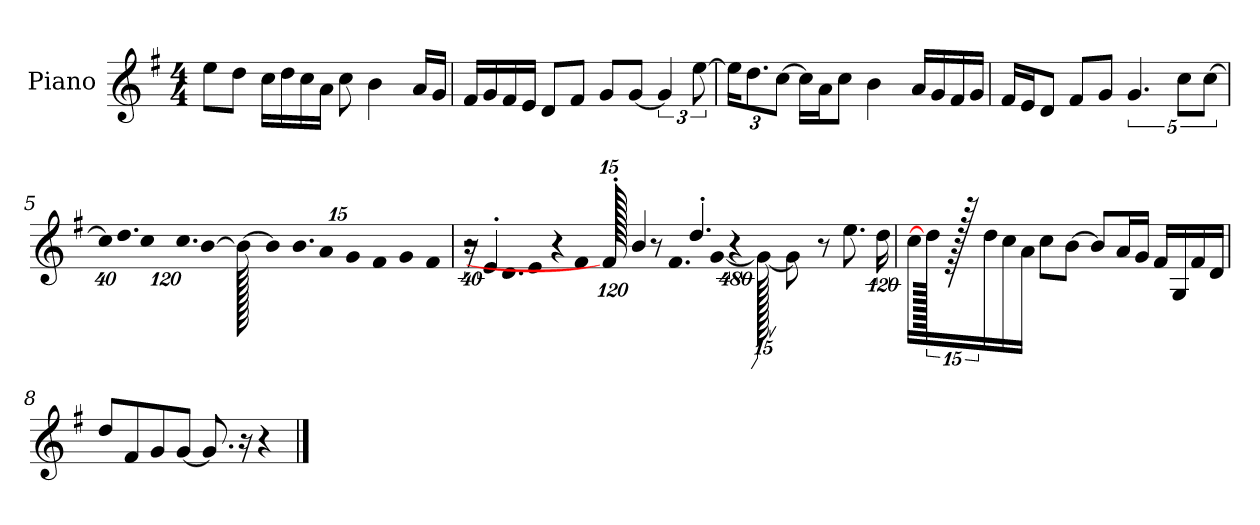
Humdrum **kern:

**kern
*part1
*staff1
*I"Piano
*I'P-no
*clefG2
*k[f#]
*M4/4
*MM90
=1
8ee\L
8dd\J
16cc\LL
16dd\
16cc\
16a\JJ
8cc\
4b\
16a/LL
16g/JJ
=2
16f#/LL
16g/
16f#/
16e/JJ
8d/L
8f#/J
8g/L
[8g/J
6g/]
[12ee\
=3
*Xbrackettup
24ee\KL]
12.dd\
[12cc\J
16cc\LL]
16a\J
8cc\J
4b\
16a/LL
16g/
16f#/
16g/JJ
=4
16f#/LL
16e/J
8d/J
8f#/L
8g/J
*brackettup
5.g/
10cc\L
[10cc\J
!!LO:LB:g=z
=5
*Xbrackettup
!LO:N:vis=32
640%23cc\KLL]
!LO:N:vis=16.
960%103dd\J
!LO:N:vis=8
960%137cc\
!LO:N:vis=16.
960%103cc\L
[384%41b\J
1920b\_
!LO:N:vis=32
640%23b/KLL]
!LO:N:vis=16.
960%103b/
!LO:N:vis=16
1920%137a/
!LO:N:vis=16
1920%137g/
!LO:N:vis=16
1920%137f#/
!LO:N:vis=32
640%23g/K
[160%17f#/J
=6
*^
*	*brackettup
!	!LO:N:vis=32
*	*^
2r	640%23r	1920ryy
.	.	4e'/
!	!LO:N:vis=16.	!
.	960%103d\LL	.
!	!LO:N:vis=16	!
.	1920%137e\	.
!	!LO:N:vis=16	!
.	1920%137f#\	.
.	.	4r
!	!LO:N:vis=16.	!
.	960%103f#\	.
.	[384%41g\J	.
960f#'/]	1920g\_	.
.	8g\]	4b/
8r	.	.
.	8r	.
4.dd'/	.	.
.	8.ee\L	1920%479r
.	[1920%119dd\Jk	.
.	960ryy	960ryy
*v	*v	*v
=7
16cc\LL
1920dd\]
1920r
16dd\
16cc\
16a\JJ
8cc\L
[8b\J
8b/L]
16a/L
16g/JJ
16f#/LL
16G/
16f#/
16d/JJ
!!LO:LB:g=z
=8
8dd/L
8f#/
8g/
[8g/J
8.g/]
16r
4r
==
*-
